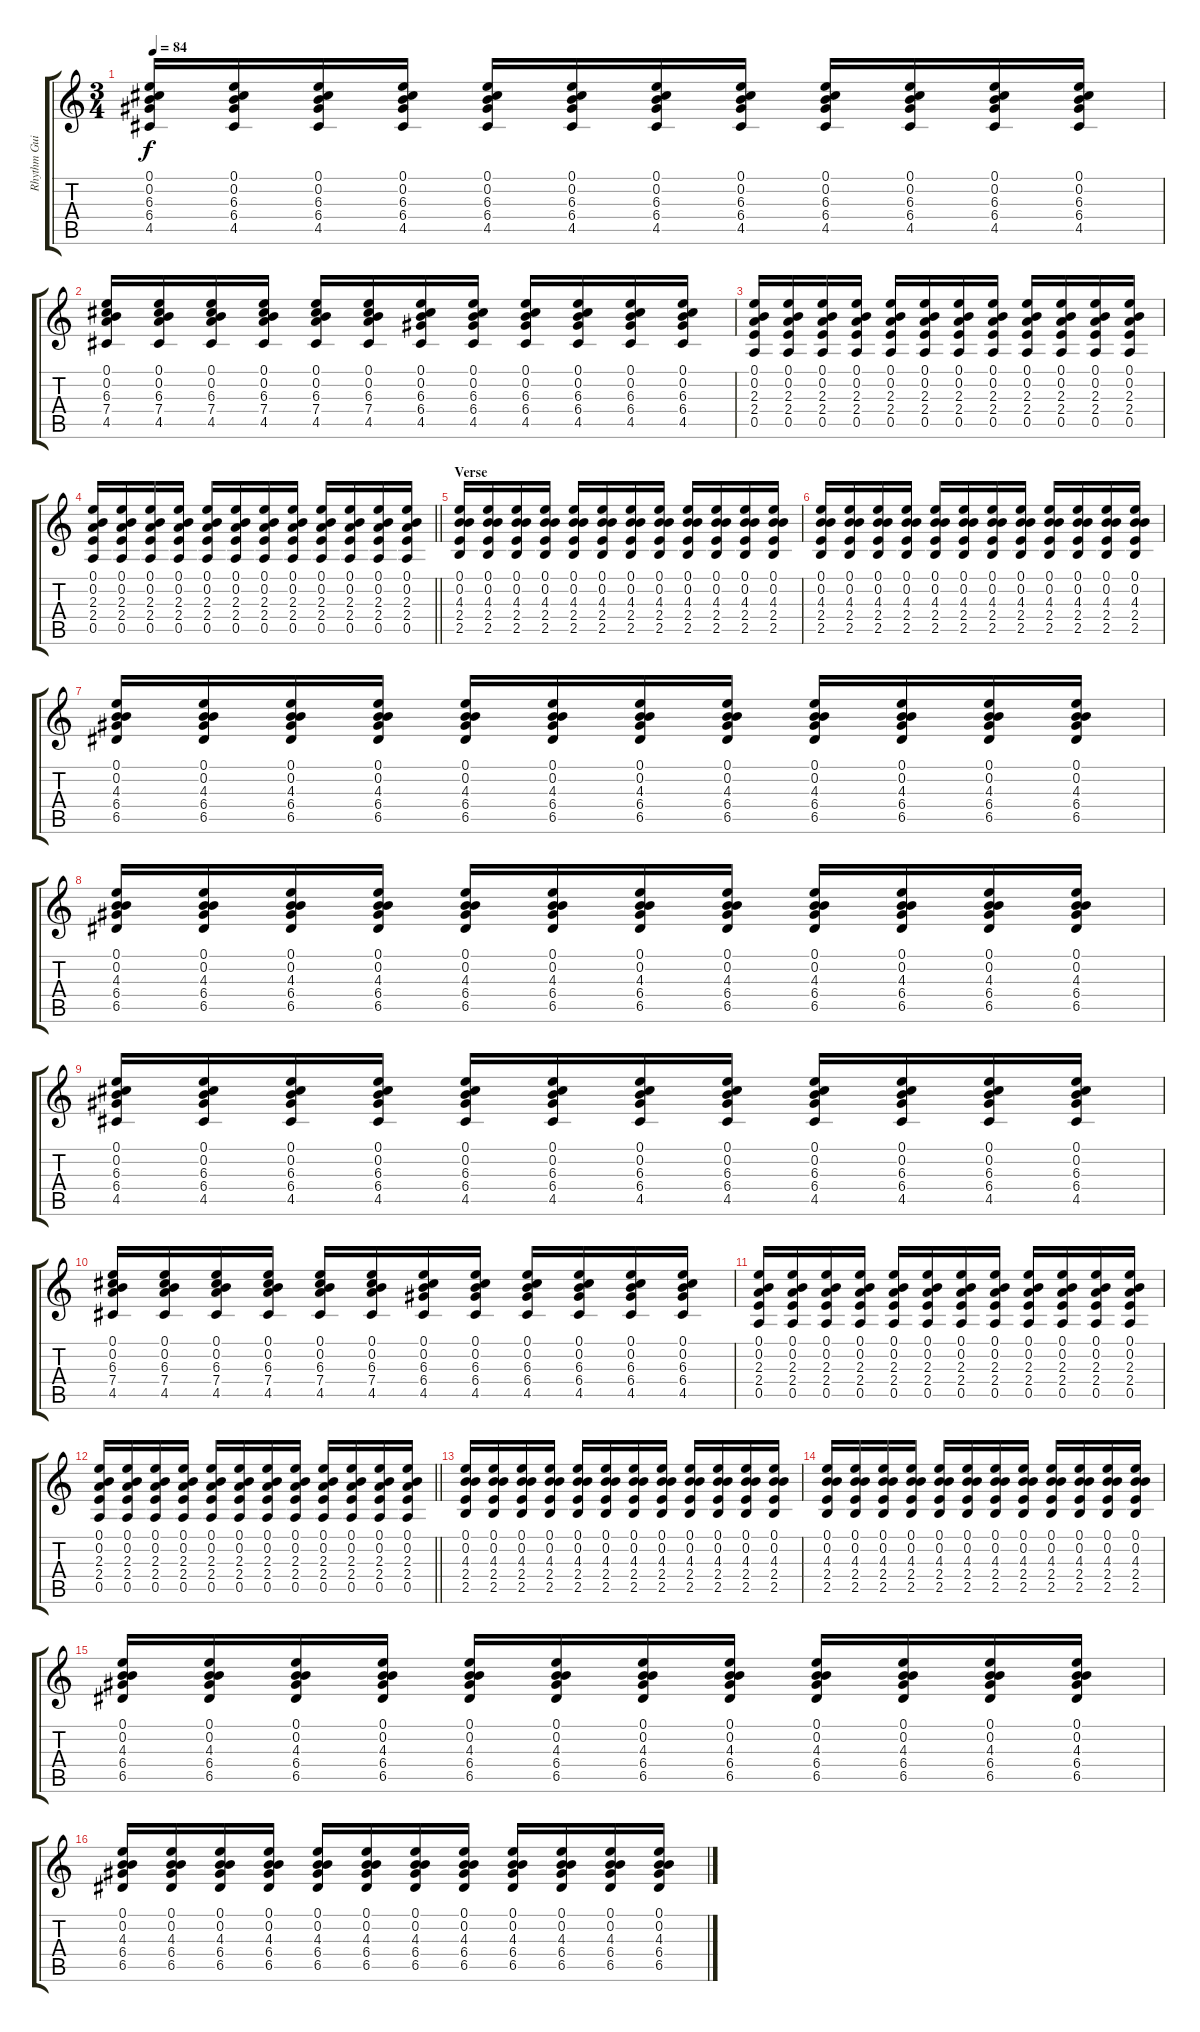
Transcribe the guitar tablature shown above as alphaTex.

\track ("Rhythm Guitar" "Rhythm Gui") {instrument acousticguitarsteel}
\staff {score tabs}
\tuning (E4 B3 G3 D3 A2 E2) {hide}
\ts (3 4)
\tempo 84
\clef g2
\ks c
(0.1 0.2 6.3 6.4 4.5).16{dy f} (0.1 0.2 6.3 6.4 4.5).16 (0.1 0.2 6.3 6.4 4.5).16 (0.1 0.2 6.3 6.4 4.5).16 (0.1 0.2 6.3 6.4 4.5).16 (0.1 0.2 6.3 6.4 4.5).16 (0.1 0.2 6.3 6.4 4.5).16 (0.1 0.2 6.3 6.4 4.5).16 (0.1 0.2 6.3 6.4 4.5).16 (0.1 0.2 6.3 6.4 4.5).16 (0.1 0.2 6.3 6.4 4.5).16 (0.1 0.2 6.3 6.4 4.5).16 |
(0.1 0.2 6.3 7.4 4.5).16 (0.1 0.2 6.3 7.4 4.5).16 (0.1 0.2 6.3 7.4 4.5).16 (0.1 0.2 6.3 7.4 4.5).16 (0.1 0.2 6.3 7.4 4.5).16 (0.1 0.2 6.3 7.4 4.5).16 (0.1 0.2 6.3 6.4 4.5).16 (0.1 0.2 6.3 6.4 4.5).16 (0.1 0.2 6.3 6.4 4.5).16 (0.1 0.2 6.3 6.4 4.5).16 (0.1 0.2 6.3 6.4 4.5).16 (0.1 0.2 6.3 6.4 4.5).16 |
(0.1 0.2 2.3 2.4 0.5).16 (0.1 0.2 2.3 2.4 0.5).16 (0.1 0.2 2.3 2.4 0.5).16 (0.1 0.2 2.3 2.4 0.5).16 (0.1 0.2 2.3 2.4 0.5).16 (0.1 0.2 2.3 2.4 0.5).16 (0.1 0.2 2.3 2.4 0.5).16 (0.1 0.2 2.3 2.4 0.5).16 (0.1 0.2 2.3 2.4 0.5).16 (0.1 0.2 2.3 2.4 0.5).16 (0.1 0.2 2.3 2.4 0.5).16 (0.1 0.2 2.3 2.4 0.5).16 |
\barLineRight lightlight
(0.1 0.2 2.3 2.4 0.5).16 (0.1 0.2 2.3 2.4 0.5).16 (0.1 0.2 2.3 2.4 0.5).16 (0.1 0.2 2.3 2.4 0.5).16 (0.1 0.2 2.3 2.4 0.5).16 (0.1 0.2 2.3 2.4 0.5).16 (0.1 0.2 2.3 2.4 0.5).16 (0.1 0.2 2.3 2.4 0.5).16 (0.1 0.2 2.3 2.4 0.5).16 (0.1 0.2 2.3 2.4 0.5).16 (0.1 0.2 2.3 2.4 0.5).16 (0.1 0.2 2.3 2.4 0.5).16 |
\section ("" "Verse")
(0.1 0.2 4.3 2.4 2.5).16 (0.1 0.2 4.3 2.4 2.5).16 (0.1 0.2 4.3 2.4 2.5).16 (0.1 0.2 4.3 2.4 2.5).16 (0.1 0.2 4.3 2.4 2.5).16 (0.1 0.2 4.3 2.4 2.5).16 (0.1 0.2 4.3 2.4 2.5).16 (0.1 0.2 4.3 2.4 2.5).16 (0.1 0.2 4.3 2.4 2.5).16 (0.1 0.2 4.3 2.4 2.5).16 (0.1 0.2 4.3 2.4 2.5).16 (0.1 0.2 4.3 2.4 2.5).16 |
(0.1 0.2 4.3 2.4 2.5).16 (0.1 0.2 4.3 2.4 2.5).16 (0.1 0.2 4.3 2.4 2.5).16 (0.1 0.2 4.3 2.4 2.5).16 (0.1 0.2 4.3 2.4 2.5).16 (0.1 0.2 4.3 2.4 2.5).16 (0.1 0.2 4.3 2.4 2.5).16 (0.1 0.2 4.3 2.4 2.5).16 (0.1 0.2 4.3 2.4 2.5).16 (0.1 0.2 4.3 2.4 2.5).16 (0.1 0.2 4.3 2.4 2.5).16 (0.1 0.2 4.3 2.4 2.5).16 |
(0.1 0.2 4.3 6.4 6.5).16 (0.1 0.2 4.3 6.4 6.5).16 (0.1 0.2 4.3 6.4 6.5).16 (0.1 0.2 4.3 6.4 6.5).16 (0.1 0.2 4.3 6.4 6.5).16 (0.1 0.2 4.3 6.4 6.5).16 (0.1 0.2 4.3 6.4 6.5).16 (0.1 0.2 4.3 6.4 6.5).16 (0.1 0.2 4.3 6.4 6.5).16 (0.1 0.2 4.3 6.4 6.5).16 (0.1 0.2 4.3 6.4 6.5).16 (0.1 0.2 4.3 6.4 6.5).16 |
(0.1 0.2 4.3 6.4 6.5).16 (0.1 0.2 4.3 6.4 6.5).16 (0.1 0.2 4.3 6.4 6.5).16 (0.1 0.2 4.3 6.4 6.5).16 (0.1 0.2 4.3 6.4 6.5).16 (0.1 0.2 4.3 6.4 6.5).16 (0.1 0.2 4.3 6.4 6.5).16 (0.1 0.2 4.3 6.4 6.5).16 (0.1 0.2 4.3 6.4 6.5).16 (0.1 0.2 4.3 6.4 6.5).16 (0.1 0.2 4.3 6.4 6.5).16 (0.1 0.2 4.3 6.4 6.5).16 |
(0.1 0.2 6.3 6.4 4.5).16 (0.1 0.2 6.3 6.4 4.5).16 (0.1 0.2 6.3 6.4 4.5).16 (0.1 0.2 6.3 6.4 4.5).16 (0.1 0.2 6.3 6.4 4.5).16 (0.1 0.2 6.3 6.4 4.5).16 (0.1 0.2 6.3 6.4 4.5).16 (0.1 0.2 6.3 6.4 4.5).16 (0.1 0.2 6.3 6.4 4.5).16 (0.1 0.2 6.3 6.4 4.5).16 (0.1 0.2 6.3 6.4 4.5).16 (0.1 0.2 6.3 6.4 4.5).16 |
(0.1 0.2 6.3 7.4 4.5).16 (0.1 0.2 6.3 7.4 4.5).16 (0.1 0.2 6.3 7.4 4.5).16 (0.1 0.2 6.3 7.4 4.5).16 (0.1 0.2 6.3 7.4 4.5).16 (0.1 0.2 6.3 7.4 4.5).16 (0.1 0.2 6.3 6.4 4.5).16 (0.1 0.2 6.3 6.4 4.5).16 (0.1 0.2 6.3 6.4 4.5).16 (0.1 0.2 6.3 6.4 4.5).16 (0.1 0.2 6.3 6.4 4.5).16 (0.1 0.2 6.3 6.4 4.5).16 |
(0.1 0.2 2.3 2.4 0.5).16 (0.1 0.2 2.3 2.4 0.5).16 (0.1 0.2 2.3 2.4 0.5).16 (0.1 0.2 2.3 2.4 0.5).16 (0.1 0.2 2.3 2.4 0.5).16 (0.1 0.2 2.3 2.4 0.5).16 (0.1 0.2 2.3 2.4 0.5).16 (0.1 0.2 2.3 2.4 0.5).16 (0.1 0.2 2.3 2.4 0.5).16 (0.1 0.2 2.3 2.4 0.5).16 (0.1 0.2 2.3 2.4 0.5).16 (0.1 0.2 2.3 2.4 0.5).16 |
\barLineRight lightlight
(0.1 0.2 2.3 2.4 0.5).16 (0.1 0.2 2.3 2.4 0.5).16 (0.1 0.2 2.3 2.4 0.5).16 (0.1 0.2 2.3 2.4 0.5).16 (0.1 0.2 2.3 2.4 0.5).16 (0.1 0.2 2.3 2.4 0.5).16 (0.1 0.2 2.3 2.4 0.5).16 (0.1 0.2 2.3 2.4 0.5).16 (0.1 0.2 2.3 2.4 0.5).16 (0.1 0.2 2.3 2.4 0.5).16 (0.1 0.2 2.3 2.4 0.5).16 (0.1 0.2 2.3 2.4 0.5).16 |
(0.1 0.2 4.3 2.4 2.5).16 (0.1 0.2 4.3 2.4 2.5).16 (0.1 0.2 4.3 2.4 2.5).16 (0.1 0.2 4.3 2.4 2.5).16 (0.1 0.2 4.3 2.4 2.5).16 (0.1 0.2 4.3 2.4 2.5).16 (0.1 0.2 4.3 2.4 2.5).16 (0.1 0.2 4.3 2.4 2.5).16 (0.1 0.2 4.3 2.4 2.5).16 (0.1 0.2 4.3 2.4 2.5).16 (0.1 0.2 4.3 2.4 2.5).16 (0.1 0.2 4.3 2.4 2.5).16 |
(0.1 0.2 4.3 2.4 2.5).16 (0.1 0.2 4.3 2.4 2.5).16 (0.1 0.2 4.3 2.4 2.5).16 (0.1 0.2 4.3 2.4 2.5).16 (0.1 0.2 4.3 2.4 2.5).16 (0.1 0.2 4.3 2.4 2.5).16 (0.1 0.2 4.3 2.4 2.5).16 (0.1 0.2 4.3 2.4 2.5).16 (0.1 0.2 4.3 2.4 2.5).16 (0.1 0.2 4.3 2.4 2.5).16 (0.1 0.2 4.3 2.4 2.5).16 (0.1 0.2 4.3 2.4 2.5).16 |
(0.1 0.2 4.3 6.4 6.5).16 (0.1 0.2 4.3 6.4 6.5).16 (0.1 0.2 4.3 6.4 6.5).16 (0.1 0.2 4.3 6.4 6.5).16 (0.1 0.2 4.3 6.4 6.5).16 (0.1 0.2 4.3 6.4 6.5).16 (0.1 0.2 4.3 6.4 6.5).16 (0.1 0.2 4.3 6.4 6.5).16 (0.1 0.2 4.3 6.4 6.5).16 (0.1 0.2 4.3 6.4 6.5).16 (0.1 0.2 4.3 6.4 6.5).16 (0.1 0.2 4.3 6.4 6.5).16 |
(0.1 0.2 4.3 6.4 6.5).16 (0.1 0.2 4.3 6.4 6.5).16 (0.1 0.2 4.3 6.4 6.5).16 (0.1 0.2 4.3 6.4 6.5).16 (0.1 0.2 4.3 6.4 6.5).16 (0.1 0.2 4.3 6.4 6.5).16 (0.1 0.2 4.3 6.4 6.5).16 (0.1 0.2 4.3 6.4 6.5).16 (0.1 0.2 4.3 6.4 6.5).16 (0.1 0.2 4.3 6.4 6.5).16 (0.1 0.2 4.3 6.4 6.5).16 (0.1 0.2 4.3 6.4 6.5).16
